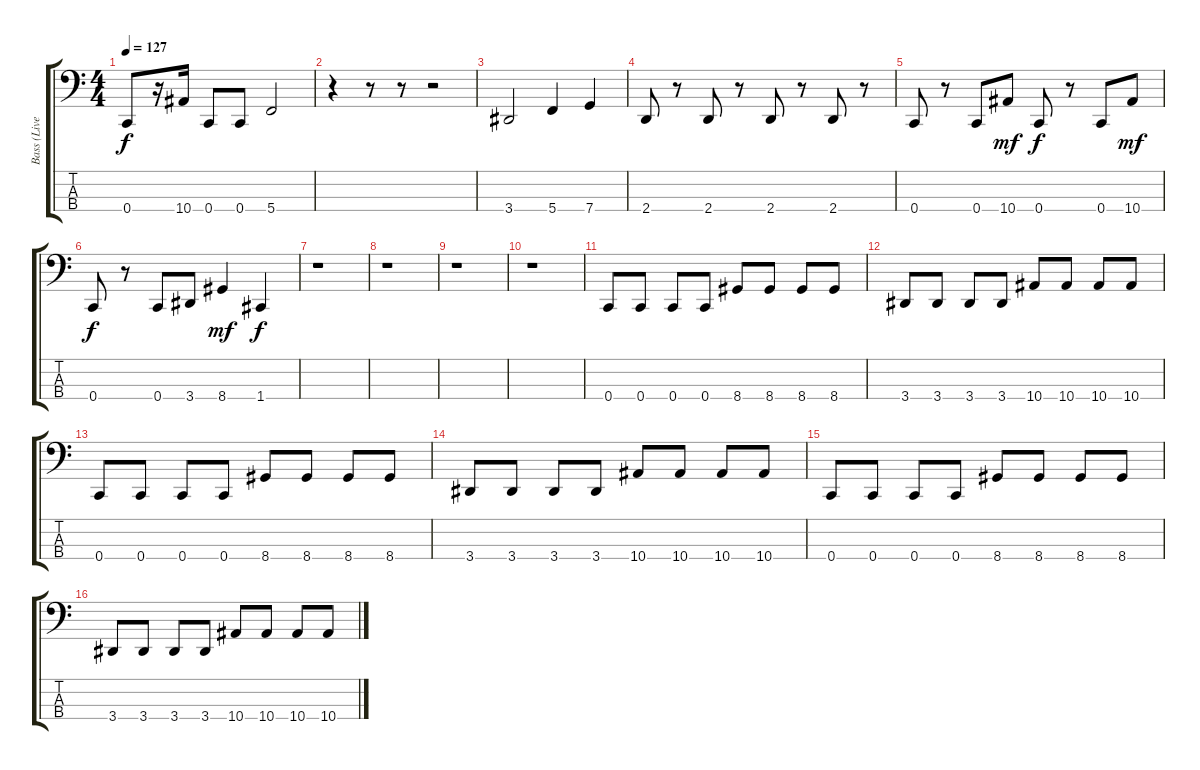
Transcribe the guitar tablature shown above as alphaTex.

\track ("Bass (Live: Guitar With Octave Dropper)" "Bass (Live") {instrument electricbassfinger}
\staff {score tabs}
\tuning (F2 C2 G1 C1) {hide}
\ts (4 4)
\tempo 127
\clef f4
\ks c
0.4.8{dy f} r.16 10.4.16 0.4.8 0.4.8 5.4.2 |
r.4 r.8 r.8 r.2 |
3.4.2 5.4.4 7.4.4 |
2.4.8 r.8 2.4.8 r.8 2.4.8 r.8 2.4.8 r.8 |
0.4.8 r.8 0.4.8 10.4.8{dy mf} 0.4.8{dy f} r.8 0.4.8 10.4.8{dy mf} |
0.4.8{dy f} r.8 0.4.8 3.4.8 8.4.4{dy mf} 1.4.4{dy f} |
r.1 |
r.1 |
r.1 |
r.1 |
0.4.8 0.4.8 0.4.8 0.4.8 8.4.8 8.4.8 8.4.8 8.4.8 |
3.4.8 3.4.8 3.4.8 3.4.8 10.4.8 10.4.8 10.4.8 10.4.8 |
0.4.8 0.4.8 0.4.8 0.4.8 8.4.8 8.4.8 8.4.8 8.4.8 |
3.4.8 3.4.8 3.4.8 3.4.8 10.4.8 10.4.8 10.4.8 10.4.8 |
0.4.8 0.4.8 0.4.8 0.4.8 8.4.8 8.4.8 8.4.8 8.4.8 |
3.4.8 3.4.8 3.4.8 3.4.8 10.4.8 10.4.8 10.4.8 10.4.8
